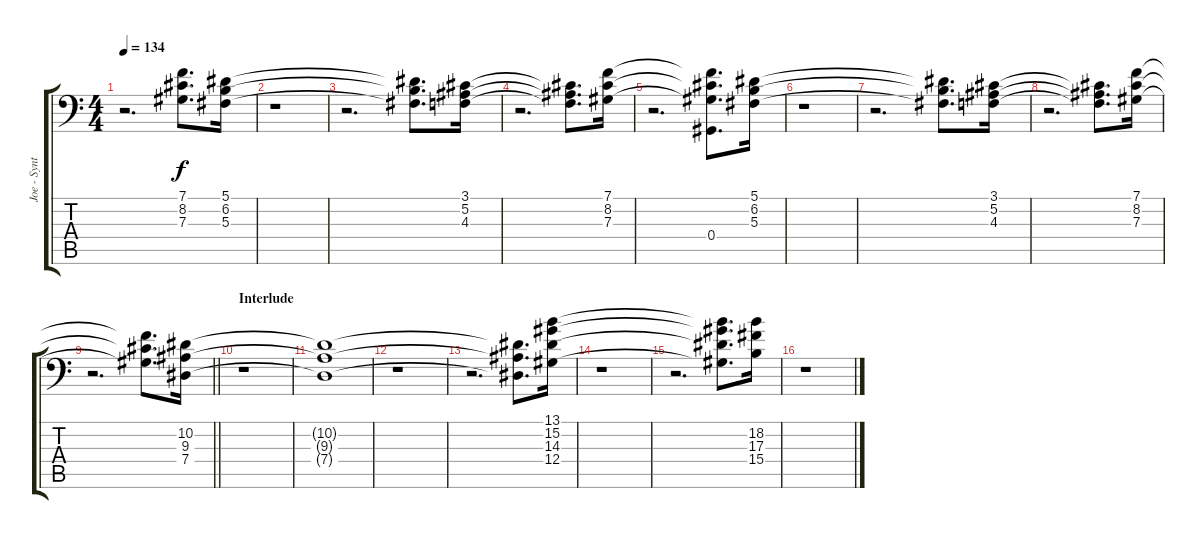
\track ("Joe - Synth (3 Step Down Drop G#)" "Joe - Synt") {instrument lead8bassandlead}
\staff {score tabs}
\tuning (Bb3 F3 Db3 Ab2 Eb2 Ab1) {hide}
\ts (4 4)
\tempo 134
\clef f4
\ks c
r.2{d dy f} (7.1{t} 8.2{t} 7.3{t}).8{d} (5.1 6.2 5.3).16 |
r.1 |
r.2{d} (5.1{t} 6.2{t} 5.3{t}).8{d} (3.1 5.2 4.3).16 |
r.2{d} (3.1{t} 5.2{t} 4.3{t}).8{d} (7.1 8.2 7.3).16 |
r.2{d} (7.1{t} 8.2{t} 7.3{t} 0.4).8{d} (5.1 6.2 5.3).16 |
r.1 |
r.2{d} (5.1{t} 6.2{t} 5.3{t}).8{d} (3.1 5.2 4.3).16 |
r.2{d} (3.1{t} 5.2{t} 4.3{t}).8{d} (7.1 8.2 7.3).16 |
\barLineRight lightlight
r.2{d} (7.1{t} 8.2{t} 7.3{t}).8{d} (10.2 9.3 7.4).16{instrument lead8bassandlead} |
\section ("" "Interlude")
r.1 |
(10.2{t} 9.3{t} 7.4{t}).1 |
r.1 |
r.2{d} (10.2{t} 9.3{t} 7.4{t}).8{d} (13.1 15.2 14.3 12.4).16 |
r.1 |
r.2{d} (13.1{t} 15.2{t} 14.3{t} 12.4{t}).8{d} (18.2 17.3 15.4).16 |
r.1
